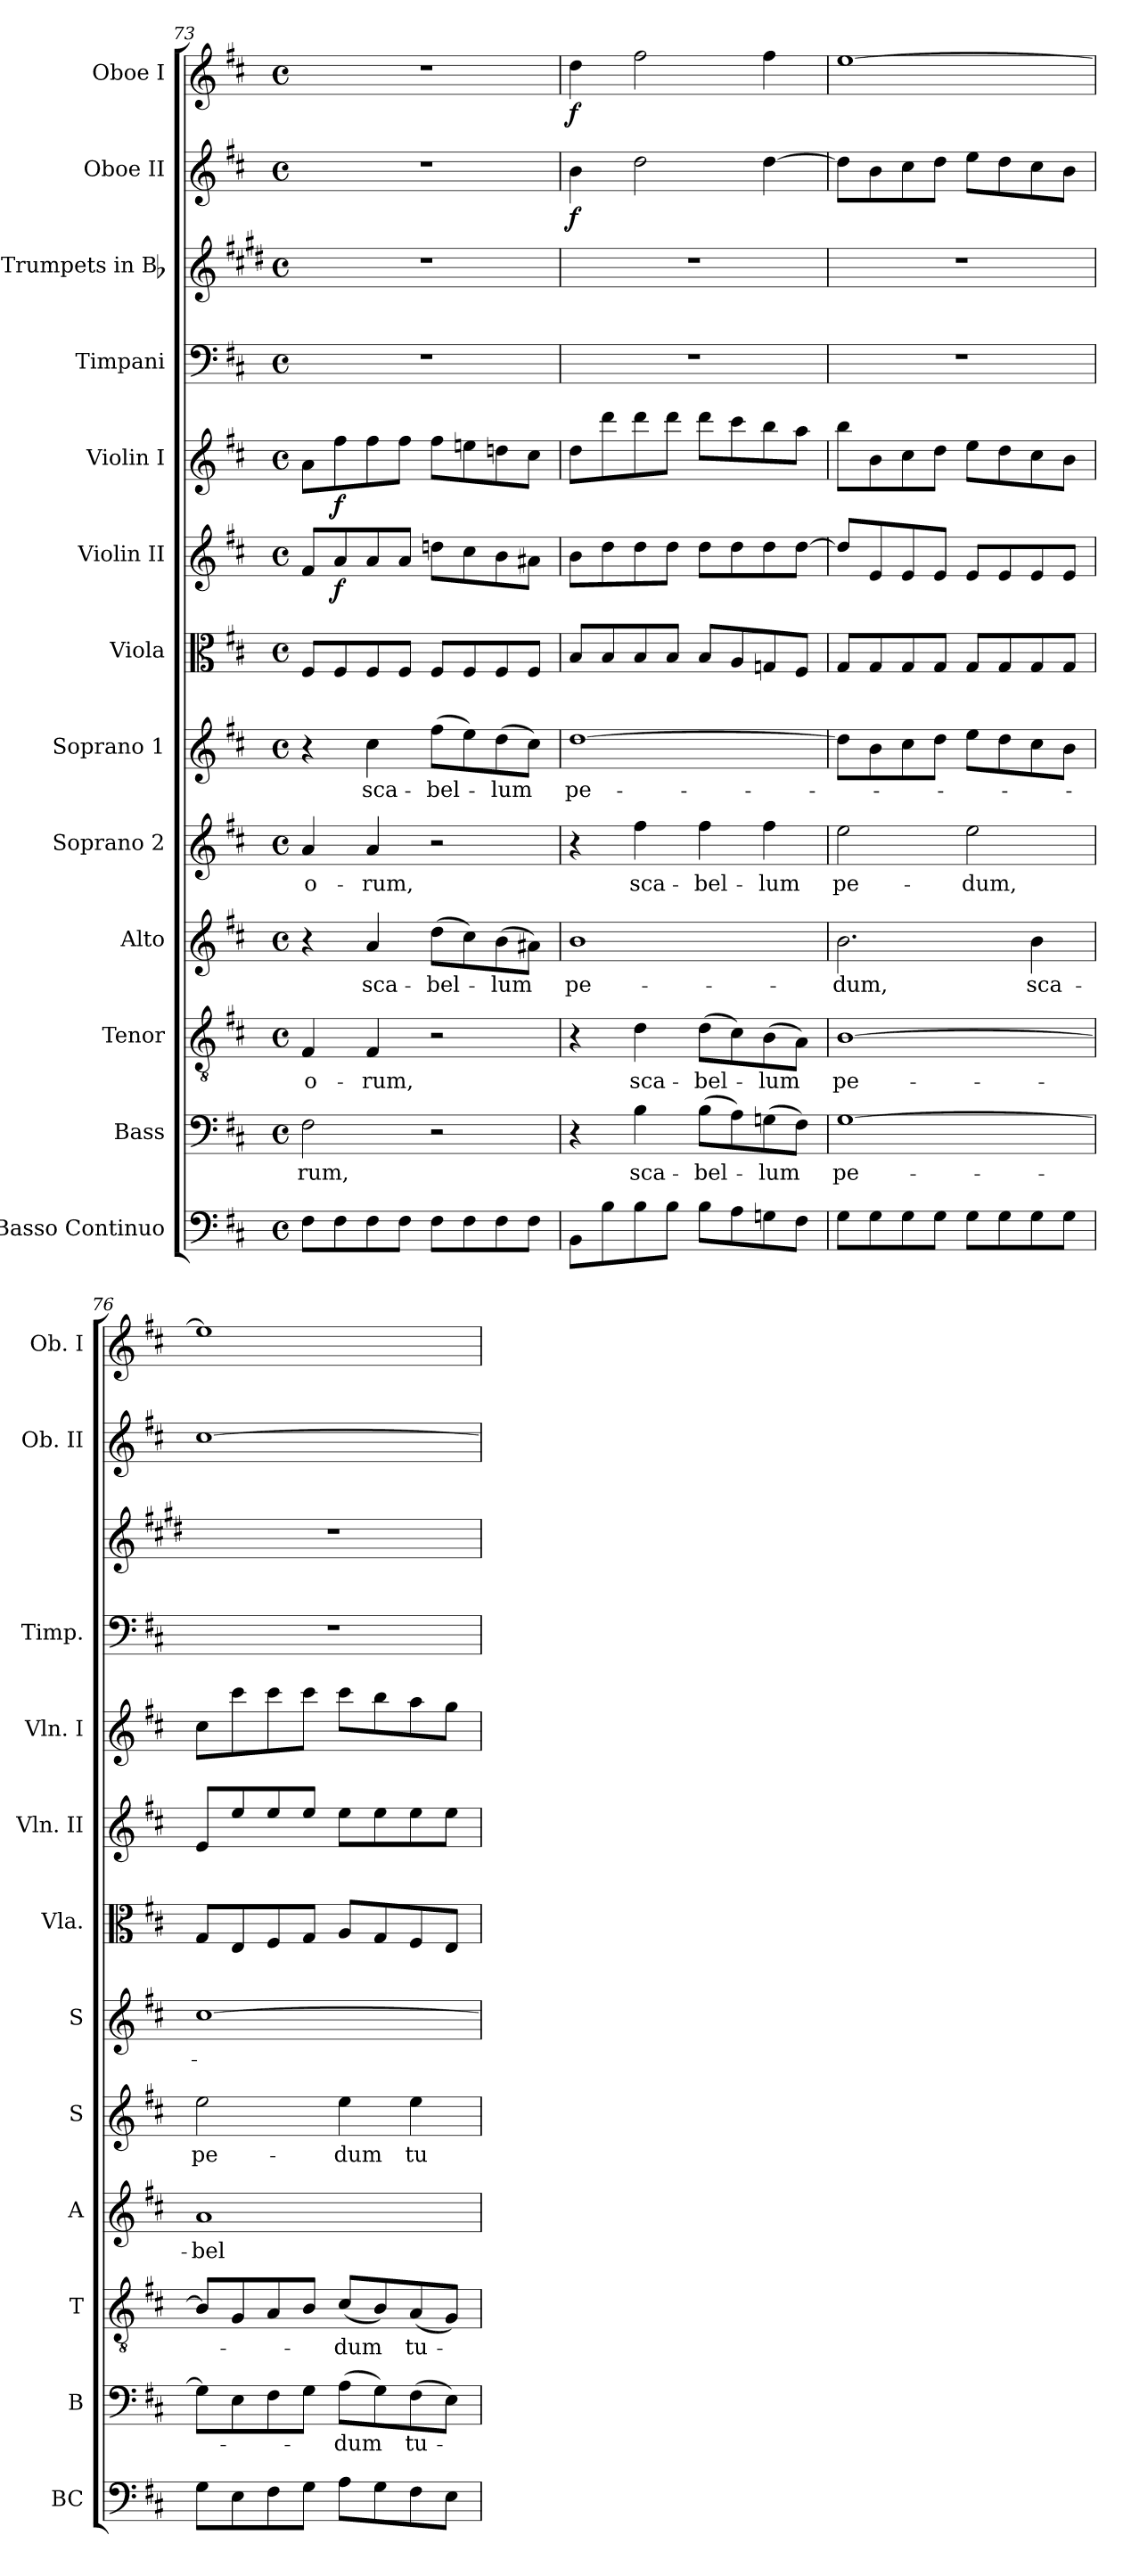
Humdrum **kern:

**kern	**kern	**text	**kern	**text	**kern	**text	**kern	**text	**kern	**text	**kern	**kern	**dynam	**kern	**dynam	**kern	**kern	**kern	**dynam	**kern	**dynam
*part13	*part12	*part12	*part11	*part11	*part10	*part10	*part9	*part9	*part8	*part8	*part7	*part6	*part6	*part5	*part5	*part4	*part3	*part2	*part2	*part1	*part1
*staff13	*staff12	*staff12	*staff11	*staff11	*staff10	*staff10	*staff9	*staff9	*staff8	*staff8	*staff7	*staff6	*staff6	*staff5	*staff5	*staff4	*staff3	*staff2	*staff2	*staff1	*staff1
*I"Basso Continuo	*I"Bass	*	*I"Tenor	*	*I"Alto	*	*I"Soprano 2	*	*I"Soprano 1	*	*I"Viola	*I"Violin II	*	*I"Violin I	*	*I"Timpani	*I"Trumpets in Bb	*I"Oboe II	*	*I"Oboe I	*
*I'BC	*I'B	*	*I'T	*	*I'A	*	*I'S	*	*I'S	*	*I'Vla.	*I'Vln. II	*	*I'Vln. I	*	*I'Timp.	*	*I'Ob. II	*	*I'Ob. I	*
!!LO:PB:g=z
*clefF4	*clefF4	*	*clefGv2	*	*clefG2	*	*clefG2	*	*clefG2	*	*clefC3	*clefG2	*	*clefG2	*	*clefF4	*clefG2	*clefG2	*	*clefG2	*
*	*	*	*	*	*	*	*	*	*	*	*	*	*	*	*	*	*ITrd1c2	*	*	*	*
*k[f#c#]	*k[f#c#]	*	*k[f#c#]	*	*k[f#c#]	*	*k[f#c#]	*	*k[f#c#]	*	*k[f#c#]	*k[f#c#]	*	*k[f#c#]	*	*k[f#c#]	*k[f#c#]	*k[f#c#]	*	*k[f#c#]	*
*D:	*D:	*	*D:	*	*D:	*	*D:	*	*D:	*	*D:	*D:	*	*D:	*	*D:	*D:	*D:	*	*D:	*
*M4/4	*M4/4	*	*M4/4	*	*M4/4	*	*M4/4	*	*M4/4	*	*M4/4	*M4/4	*	*M4/4	*	*M4/4	*M4/4	*M4/4	*	*M4/4	*
*met(c)	*met(c)	*	*met(c)	*	*met(c)	*	*met(c)	*	*met(c)	*	*met(c)	*met(c)	*	*met(c)	*	*met(c)	*met(c)	*met(c)	*	*met(c)	*
=73	=73	=73	=73	=73	=73	=73	=73	=73	=73	=73	=73	=73	=73	=73	=73	=73	=73	=73	=73	=73	=73
!	!	!LO:LY:b	!	!LO:LY:b	!	!	!	!LO:LY:b	!	!	!	!	!	!	!	!	!	!	!	!	!
8F#\L	2F#\	-rum,	4F#/	-o-	4r	.	4a/	-o-	4r	.	8F#/L	8f#/L	.	8a\L	.	1r	1r	1r	.	1r	.
!	!	!	!	!	!	!	!	!	!	!	!	!	!LO:DY:b	!	!LO:DY:b	!	!	!	!	!	!
8F#\	.	.	.	.	.	.	.	.	.	.	8F#/	8a/	f	8ff#\	f	.	.	.	.	.	.
!	!	!	!	!LO:LY:b	!	!LO:LY:b	!	!LO:LY:b	!	!LO:LY:b	!	!	!	!	!	!	!	!	!	!	!
8F#\	.	.	4F#/	-rum,	4a/	sca-	4a/	-rum,	4cc#\	sca-	8F#/	8a/	.	8ff#\	.	.	.	.	.	.	.
8F#\J	.	.	.	.	.	.	.	.	.	.	8F#/J	8a/J	.	8ff#\J	.	.	.	.	.	.	.
!	!	!	!	!	!	!LO:LY:b	!	!	!	!LO:LY:b	!	!	!	!	!	!	!	!	!	!	!
8F#\L	2r	.	2r	.	(8dd\L	-bel-	2r	.	(8ff#\L	-bel-	8F#/L	8ddn\L	.	8ff#\L	.	.	.	.	.	.	.
8F#\	.	.	.	.	8cc#\)	.	.	.	8ee\)	.	8F#/	8cc#\	.	8een\	.	.	.	.	.	.	.
!	!	!	!	!	!	!LO:LY:b	!	!	!	!LO:LY:b	!	!	!	!	!	!	!	!	!	!	!
8F#\	.	.	.	.	(8b\	-lum	.	.	(8dd\	-lum	8F#/	8b\	.	8ddn\	.	.	.	.	.	.	.
8F#\J	.	.	.	.	8a#X\J)	.	.	.	8cc#\J)	.	8F#/J	8a#X\J	.	8cc#\J	.	.	.	.	.	.	.
=74	=74	=74	=74	=74	=74	=74	=74	=74	=74	=74	=74	=74	=74	=74	=74	=74	=74	=74	=74	=74	=74
!	!	!	!	!	!	!LO:LY:b	!	!	!	!LO:LY:b	!	!	!	!	!	!	!	!	!LO:DY:b	!	!LO:DY:b
8BB\L	4r	.	4r	.	1b	pe-	4r	.	[1dd	pe-	8B/L	8b\L	.	8dd\L	.	1r	1r	4b\	f	4dd\	f
8B\	.	.	.	.	.	.	.	.	.	.	8B/	8dd\	.	8ddd\	.	.	.	.	.	.	.
!	!	!LO:LY:b	!	!LO:LY:b	!	!	!	!LO:LY:b	!	!	!	!	!	!	!	!	!	!	!	!	!
8B\	4B\	sca-	4d\	sca-	.	.	4ff#\	sca-	.	.	8B/	8dd\	.	8ddd\	.	.	.	2dd\	.	2ff#\	.
8B\J	.	.	.	.	.	.	.	.	.	.	8B/J	8dd\J	.	8ddd\J	.	.	.	.	.	.	.
!	!	!LO:LY:b	!	!LO:LY:b	!	!	!	!LO:LY:b	!	!	!	!	!	!	!	!	!	!	!	!	!
8B\L	(8B\L	-bel-	(8d\L	-bel-	.	.	4ff#\	-bel-	.	.	8B/L	8dd\L	.	8ddd\L	.	.	.	.	.	.	.
8A\	8A\)	.	8c#\)	.	.	.	.	.	.	.	8A/	8dd\	.	8ccc#\	.	.	.	.	.	.	.
!	!	!LO:LY:b	!	!LO:LY:b	!	!	!	!LO:LY:b	!	!	!	!	!	!	!	!	!	!	!	!	!
8Gn\	(8Gn\	-lum	(8B\	-lum	.	.	4ff#\	-lum	.	.	8Gn/	8dd\	.	8bb\	.	.	.	[4dd\	.	4ff#\	.
8F#\J	8F#\J)	.	8A\J)	.	.	.	.	.	.	.	8F#/J	[8dd\J	.	8aa\J	.	.	.	.	.	.	.
=75	=75	=75	=75	=75	=75	=75	=75	=75	=75	=75	=75	=75	=75	=75	=75	=75	=75	=75	=75	=75	=75
!	!	!LO:LY:b	!	!LO:LY:b	!	!LO:LY:b	!	!LO:LY:b	!	!	!	!	!	!	!	!	!	!	!	!	!
8G\L	[1G	pe-	[1B	pe-	2.b\	-dum,	2ee\	pe-	8dd\L]	.	8G/L	8dd/L]	.	8bb\L	.	1r	1r	8dd\L]	.	[1ee	.
8G\	.	.	.	.	.	.	.	.	8b\	.	8G/	8e/	.	8b\	.	.	.	8b\	.	.	.
8G\	.	.	.	.	.	.	.	.	8cc#\	.	8G/	8e/	.	8cc#\	.	.	.	8cc#\	.	.	.
8G\J	.	.	.	.	.	.	.	.	8dd\J	.	8G/J	8e/J	.	8dd\J	.	.	.	8dd\J	.	.	.
!	!	!	!	!	!	!	!	!LO:LY:b	!	!	!	!	!	!	!	!	!	!	!	!	!
8G\L	.	.	.	.	.	.	2ee\	-dum,	8ee\L	.	8G/L	8e/L	.	8ee\L	.	.	.	8ee\L	.	.	.
8G\	.	.	.	.	.	.	.	.	8dd\	.	8G/	8e/	.	8dd\	.	.	.	8dd\	.	.	.
!	!	!	!	!	!	!LO:LY:b	!	!	!	!	!	!	!	!	!	!	!	!	!	!	!
8G\	.	.	.	.	4b\	sca-	.	.	8cc#\	.	8G/	8e/	.	8cc#\	.	.	.	8cc#\	.	.	.
8G\J	.	.	.	.	.	.	.	.	8b\J	.	8G/J	8e/J	.	8b\J	.	.	.	8b\J	.	.	.
!!LO:PB:g=z
=76	=76	=76	=76	=76	=76	=76	=76	=76	=76	=76	=76	=76	=76	=76	=76	=76	=76	=76	=76	=76	=76
!	!	!	!	!	!	!LO:LY:b	!	!LO:LY:b	!	!	!	!	!	!	!	!	!	!	!	!	!
8G\L	8G\L]	.	8B/L]	.	1a	-bel-	2ee\	pe-	[1cc#	.	8G/L	8e/L	.	8cc#\L	.	1r	1r	[1cc#	.	1ee]	.
8E\	8E\	.	8G/	.	.	.	.	.	.	.	8E/	8ee/	.	8ccc#\	.	.	.	.	.	.	.
8F#\	8F#\	.	8A/	.	.	.	.	.	.	.	8F#/	8ee/	.	8ccc#\	.	.	.	.	.	.	.
8G\J	8G\J	.	8B/J	.	.	.	.	.	.	.	8G/J	8ee/J	.	8ccc#\J	.	.	.	.	.	.	.
!	!	!LO:LY:b	!	!LO:LY:b	!	!	!	!LO:LY:b	!	!	!	!	!	!	!	!	!	!	!	!	!
8A\L	(8A\L	-dum	(<8c#/L	-dum	.	.	4ee\	-dum	.	.	8A/L	8ee\L	.	8ccc#\L	.	.	.	.	.	.	.
8G\	8G\)	.	8B/)	.	.	.	.	.	.	.	8G/	8ee\	.	8bb\	.	.	.	.	.	.	.
!	!	!LO:LY:b	!	!LO:LY:b	!	!	!	!LO:LY:b	!	!	!	!	!	!	!	!	!	!	!	!	!
8F#\	(8F#\	tu-	(<8A/	tu-	.	.	4ee\	tu-	.	.	8F#/	8ee\	.	8aa\	.	.	.	.	.	.	.
8E\J	8E\J)	.	8G/J)	.	.	.	.	.	.	.	8E/J	8ee\J	.	8gg\J	.	.	.	.	.	.	.
=	=	=	=	=	=	=	=	=	=	=	=	=	=	=	=	=	=	=	=	=	=
*-	*-	*-	*-	*-	*-	*-	*-	*-	*-	*-	*-	*-	*-	*-	*-	*-	*-	*-	*-	*-	*-
